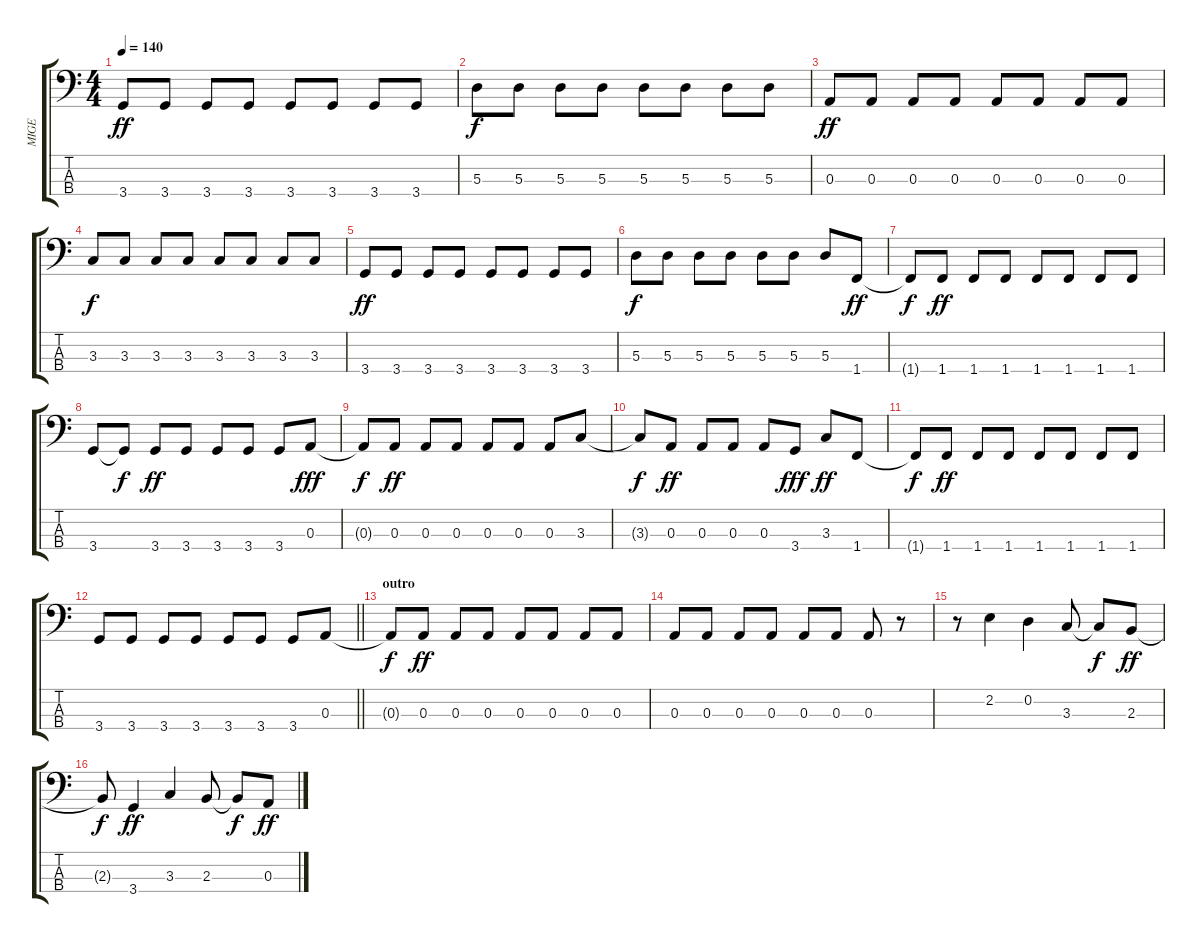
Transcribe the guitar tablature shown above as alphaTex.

\track ("MIGE" "MIGE") {instrument electricbassfinger}
\staff {score tabs}
\tuning (G2 D2 A1 E1) {hide}
\ts (4 4)
\tempo 140
\clef f4
\ks c
3.4.8{dy ff} 3.4.8 3.4.8 3.4.8 3.4.8 3.4.8 3.4.8 3.4.8 |
5.3.8{dy f} 5.3.8 5.3.8 5.3.8 5.3.8 5.3.8 5.3.8 5.3.8 |
0.3.8{dy ff} 0.3.8 0.3.8 0.3.8 0.3.8 0.3.8 0.3.8 0.3.8 |
3.3.8{dy f} 3.3.8 3.3.8 3.3.8 3.3.8 3.3.8 3.3.8 3.3.8 |
3.4.8{dy ff} 3.4.8 3.4.8 3.4.8 3.4.8 3.4.8 3.4.8 3.4.8 |
5.3.8{dy f} 5.3.8 5.3.8 5.3.8 5.3.8 5.3.8 5.3.8 1.4.8{dy ff} |
1.4{t}.8{dy f} 1.4.8{dy ff} 1.4.8 1.4.8 1.4.8 1.4.8 1.4.8 1.4.8 |
3.4.8 3.4{t}.8{dy f} 3.4.8{dy ff} 3.4.8 3.4.8 3.4.8 3.4.8 0.3.8{dy fff} |
0.3{t}.8{dy f} 0.3.8{dy ff} 0.3.8 0.3.8 0.3.8 0.3.8 0.3.8 3.3.8 |
3.3{t}.8{dy f} 0.3.8{dy ff} 0.3.8 0.3.8 0.3.8 3.4.8{dy fff} 3.3.8{dy ff} 1.4.8 |
1.4{t}.8{dy f} 1.4.8{dy ff} 1.4.8 1.4.8 1.4.8 1.4.8 1.4.8 1.4.8 |
\barLineRight lightlight
3.4.8 3.4.8 3.4.8 3.4.8 3.4.8 3.4.8 3.4.8 0.3.8 |
\section ("" "outro")
0.3{t}.8{dy f} 0.3.8{dy ff} 0.3.8 0.3.8 0.3.8 0.3.8 0.3.8 0.3.8 |
0.3.8 0.3.8 0.3.8 0.3.8 0.3.8 0.3.8 0.3.8 r.8 |
r.8 2.2.4 0.2.4 3.3.8 3.3{t}.8{dy f} 2.3.8{dy ff} |
2.3{t}.8{dy f} 3.4.4{dy ff} 3.3.4 2.3.8 2.3{t}.8{dy f} 0.3.8{dy ff}
